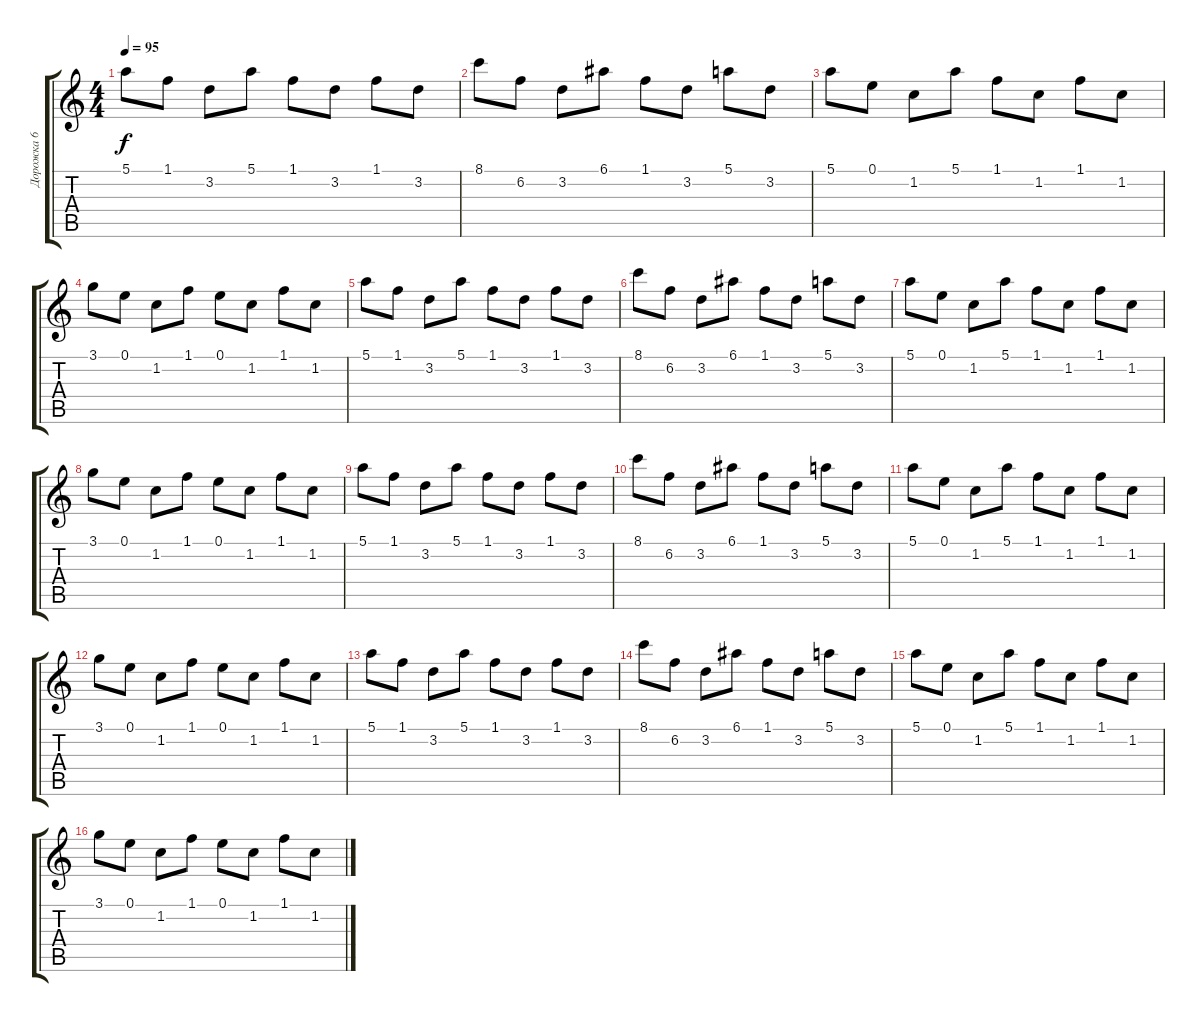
\track ("Дорожка 6" "Дорожка 6") {instrument overdrivenguitar}
\staff {score tabs}
\tuning (E4 B3 G3 D3 A2 E2) {hide}
\ts (4 4)
\tempo 95
\clef g2
\ks c
5.1.8{dy f volume 8 instrument acousticguitarsteel} 1.1.8 3.2.8 5.1.8 1.1.8 3.2.8 1.1.8 3.2.8 |
8.1.8 6.2.8 3.2.8 6.1.8 1.1.8 3.2.8 5.1.8 3.2.8 |
5.1.8 0.1.8 1.2.8 5.1.8 1.1.8 1.2.8 1.1.8 1.2.8 |
3.1.8 0.1.8 1.2.8 1.1.8 0.1.8 1.2.8 1.1.8 1.2.8 |
5.1.8 1.1.8 3.2.8 5.1.8 1.1.8 3.2.8 1.1.8 3.2.8 |
8.1.8 6.2.8 3.2.8 6.1.8 1.1.8 3.2.8 5.1.8 3.2.8 |
5.1.8 0.1.8 1.2.8 5.1.8 1.1.8 1.2.8 1.1.8 1.2.8 |
3.1.8 0.1.8 1.2.8 1.1.8 0.1.8 1.2.8 1.1.8 1.2.8 |
5.1.8 1.1.8 3.2.8 5.1.8 1.1.8 3.2.8 1.1.8 3.2.8 |
8.1.8 6.2.8 3.2.8 6.1.8 1.1.8 3.2.8 5.1.8 3.2.8 |
5.1.8 0.1.8 1.2.8 5.1.8 1.1.8 1.2.8 1.1.8 1.2.8 |
3.1.8 0.1.8 1.2.8 1.1.8 0.1.8 1.2.8 1.1.8 1.2.8 |
5.1.8 1.1.8 3.2.8 5.1.8 1.1.8 3.2.8 1.1.8 3.2.8 |
8.1.8 6.2.8 3.2.8 6.1.8 1.1.8 3.2.8 5.1.8 3.2.8 |
5.1.8 0.1.8 1.2.8 5.1.8 1.1.8 1.2.8 1.1.8 1.2.8 |
3.1.8 0.1.8 1.2.8 1.1.8 0.1.8 1.2.8 1.1.8 1.2.8
